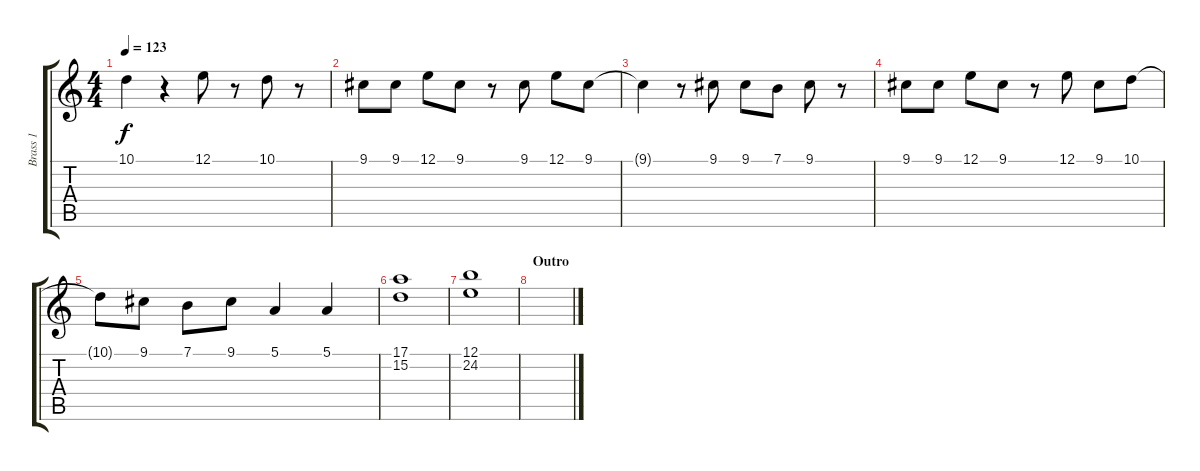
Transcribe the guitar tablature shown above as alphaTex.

\track ("Brass 1" "Brass 1") {instrument trumpet}
\staff {score tabs}
\tuning (E4 B3 G3 D3 A2 E2) {hide}
\ts (4 4)
\tempo 123
\clef g2
\ks c
10.1{t}.4{dy f} r.4 12.1.8 r.8 10.1.8 r.8 |
9.1.8 9.1.8 12.1.8 9.1.8 r.8 9.1.8 12.1.8 9.1.8 |
9.1{t}.4 r.8 9.1.8 9.1.8 7.1.8 9.1.8 r.8 |
9.1.8 9.1.8 12.1.8 9.1.8 r.8 12.1.8 9.1.8 10.1.8 |
10.1{t}.8 9.1.8 7.1.8 9.1.8 5.1.4 5.1.4 |
(17.1 15.2).1 |
(12.1 24.2).1 |
\section ("" "Outro")
